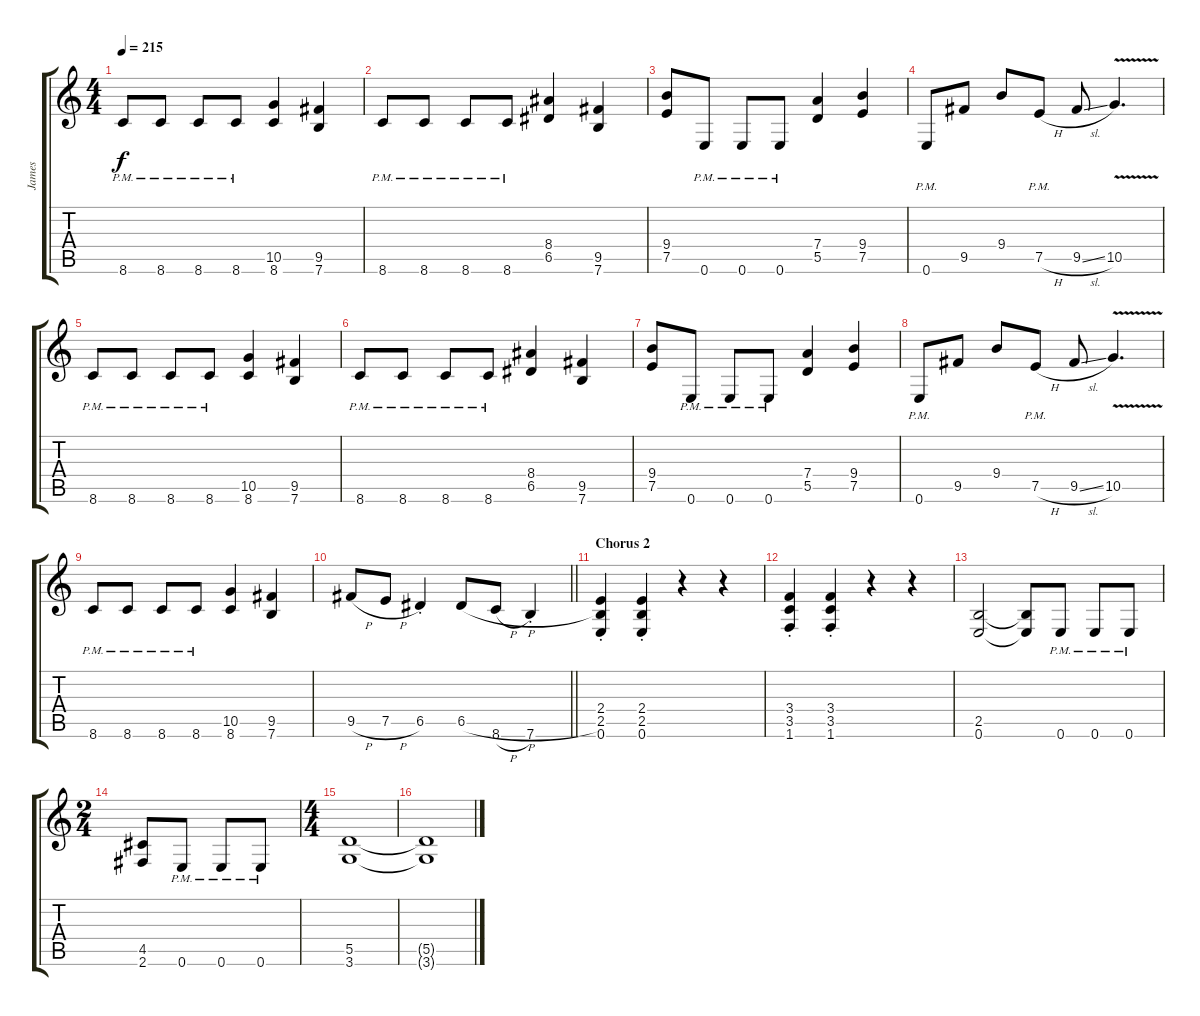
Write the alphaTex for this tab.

\track ("James" "James") {instrument overdrivenguitar}
\staff {score tabs}
\tuning (E4 B3 G3 D3 A2 E2) {hide}
\ts (4 4)
\tempo 215
\clef g2
\ks c
8.6{pm}.8{dy f} 8.6{pm}.8 8.6{pm}.8 8.6{pm}.8 (10.5 8.6).4 (9.5 7.6).4 |
8.6{pm}.8 8.6{pm}.8 8.6{pm}.8 8.6{pm}.8 (8.4 6.5).4 (9.5 7.6).4 |
(9.4 7.5).8 0.6{pm}.8 0.6{pm}.8 0.6{pm}.8 (7.4 5.5).4 (9.4 7.5).4 |
0.6{pm}.8 9.5.8 9.4.8 7.5{h pm}.8 9.5{sl}.8 10.5{v}.4{d} |
8.6{pm}.8 8.6{pm}.8 8.6{pm}.8 8.6{pm}.8 (10.5 8.6).4 (9.5 7.6).4 |
8.6{pm}.8 8.6{pm}.8 8.6{pm}.8 8.6{pm}.8 (8.4 6.5).4 (9.5 7.6).4 |
(9.4 7.5).8 0.6{pm}.8 0.6{pm}.8 0.6{pm}.8 (7.4 5.5).4 (9.4 7.5).4 |
0.6{pm}.8 9.5.8 9.4.8 7.5{h pm}.8 9.5{sl}.8 10.5{v}.4{d} |
8.6{pm}.8 8.6{pm}.8 8.6{pm}.8 8.6{pm}.8 (10.5 8.6).4 (9.5 7.6).4 |
\barLineRight lightlight
9.5{h}.8 7.5{h}.8 6.5{st}.4 6.5{h}.8 8.6{h}.8 7.6{st}.4 |
\section ("" "Chorus 2")
(2.4{st} 2.5{st} 0.6{st}).4 (2.4{st} 2.5{st} 0.6{st}).4 r.4 r.4 |
(3.4{st} 3.5{st} 1.6{st}).4 (3.4{st} 3.5{st} 1.6{st}).4 r.4 r.4 |
(2.5 0.6).2 (2.5{t} 0.6{t}).8 0.6{pm}.8 0.6{pm}.8 0.6{pm}.8 |
\ts (2 4)
(4.5 2.6).8 0.6{pm}.8 0.6{pm}.8 0.6{pm}.8 |
\ts (4 4)
(5.5 3.6).1 |
(5.5{t} 3.6{t}).1
